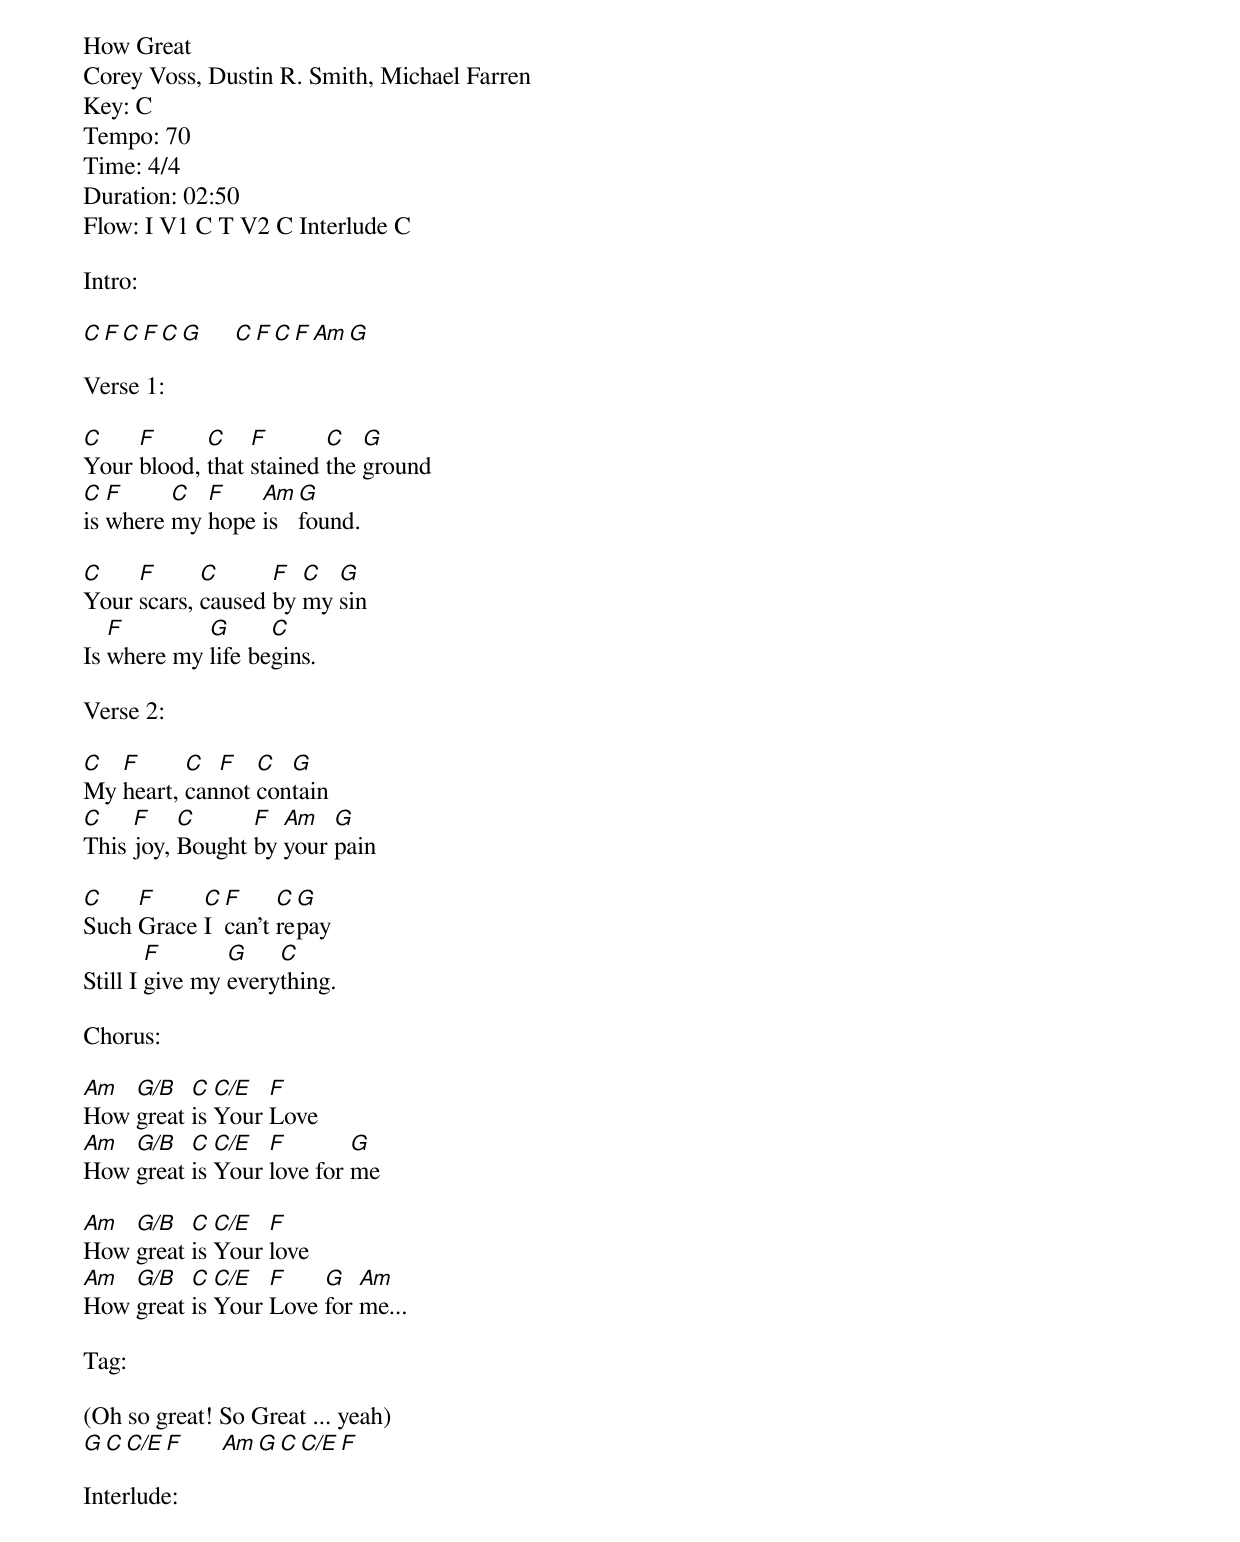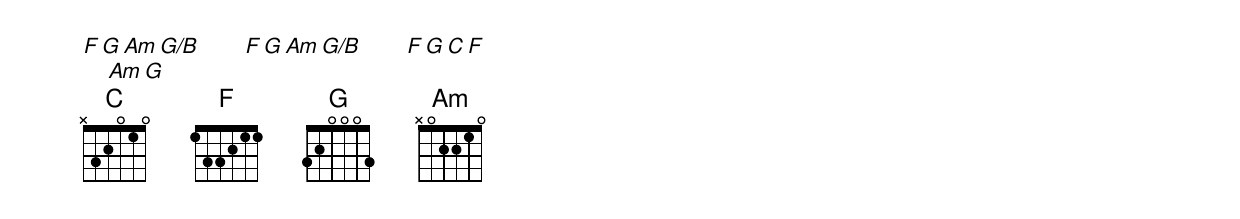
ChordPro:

How Great
Corey Voss, Dustin R. Smith, Michael Farren
Key: C
Tempo: 70
Time: 4/4
Duration: 02:50
Flow: I V1 C T V2 C Interlude C

Intro:

[C][F][C][F][C][G]     [C][F][C][F][Am][G]

Verse 1:

[C]Your [F]blood, [C]that [F]stained [C]the [G]ground
[C]is [F]where [C]my [F]hope [Am]is [G]found.

[C]Your [F]scars, [C]caused [F]by [C]my [G]sin
Is [F]where my [G]life be[C]gins.

Verse 2:

[C]My [F]heart, [C]can[F]not [C]con[G]tain
[C]This [F]joy, [C]Bought [F]by [Am]your [G]pain

[C]Such [F]Grace [C]I [F]can't [C]re[G]pay
Still I [F]give my [G]every[C]thing.

Chorus:

[Am]How [G/B]great [C]is [C/E]Your [F]Love
[Am]How [G/B]great [C]is [C/E]Your [F]love for [G]me

[Am]How [G/B]great [C]is [C/E]Your [F]love
[Am]How [G/B]great [C]is [C/E]Your [F]Love [G]for [Am]me...

Tag:

(Oh so great! So Great ... yeah)
[G][C][C/E][F]      [Am][G][C][C/E][F]

Interlude:

[F][G][Am][G/B]       [F][G][Am][G/B]       [F][G][C][F]
    [Am][G]
